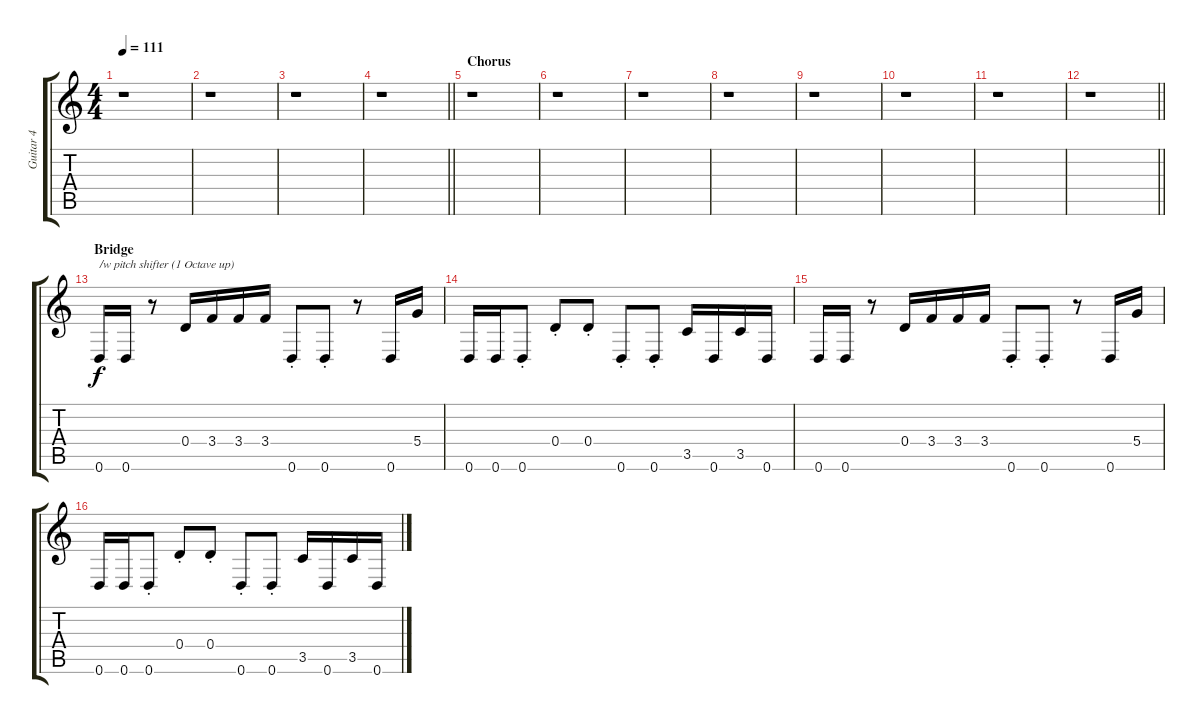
\track ("Guitar 4" "Guitar 4") {instrument overdrivenguitar}
\staff {score tabs}
\tuning (E4 B3 G3 D3 A2 D2) {hide}
\ts (4 4)
\tempo 111
\clef g2
\ks c
r.1{dy f} |
r.1 |
r.1 |
\barLineRight lightlight
r.1 |
\section ("" "Chorus")
r.1 |
r.1 |
r.1 |
r.1 |
r.1 |
r.1 |
r.1 |
\barLineRight lightlight
r.1 |
\section ("" "Bridge")
0.6.16{txt "/w pitch shifter (1 Octave up)"} 0.6.16 r.8 0.4.16 3.4.16 3.4.16 3.4.16 0.6{st}.8 0.6{st}.8 r.8 0.6.16 5.4.16 |
0.6.16 0.6.16 0.6{st}.8 0.4{st}.8 0.4{st}.8 0.6{st}.8 0.6{st}.8 3.5.16 0.6.16 3.5.16 0.6.16 |
0.6.16 0.6.16 r.8 0.4.16 3.4.16 3.4.16 3.4.16 0.6{st}.8 0.6{st}.8 r.8 0.6.16 5.4.16 |
0.6.16 0.6.16 0.6{st}.8 0.4{st}.8 0.4{st}.8 0.6{st}.8 0.6{st}.8 3.5.16 0.6.16 3.5.16 0.6.16
